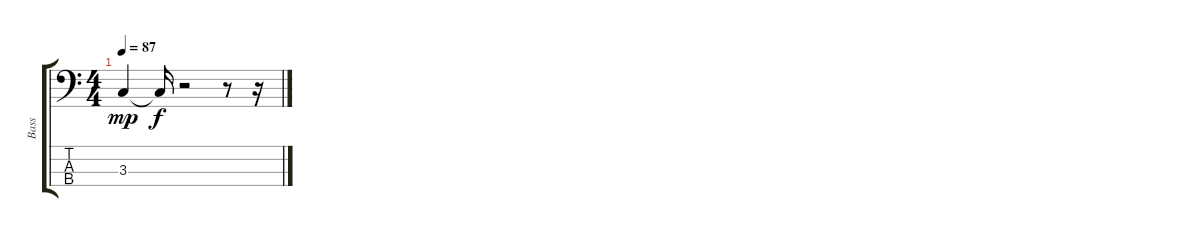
\track ("Bass" "Bass") {instrument electricbassfinger}
\staff {score tabs}
\tuning (G2 D2 A1 E1) {hide}
\ts (4 4)
\tempo 87
\clef f4
\ks c
3.3.4{dy mp} 3.3{t}.16{dy f} r.2 r.8 r.16
